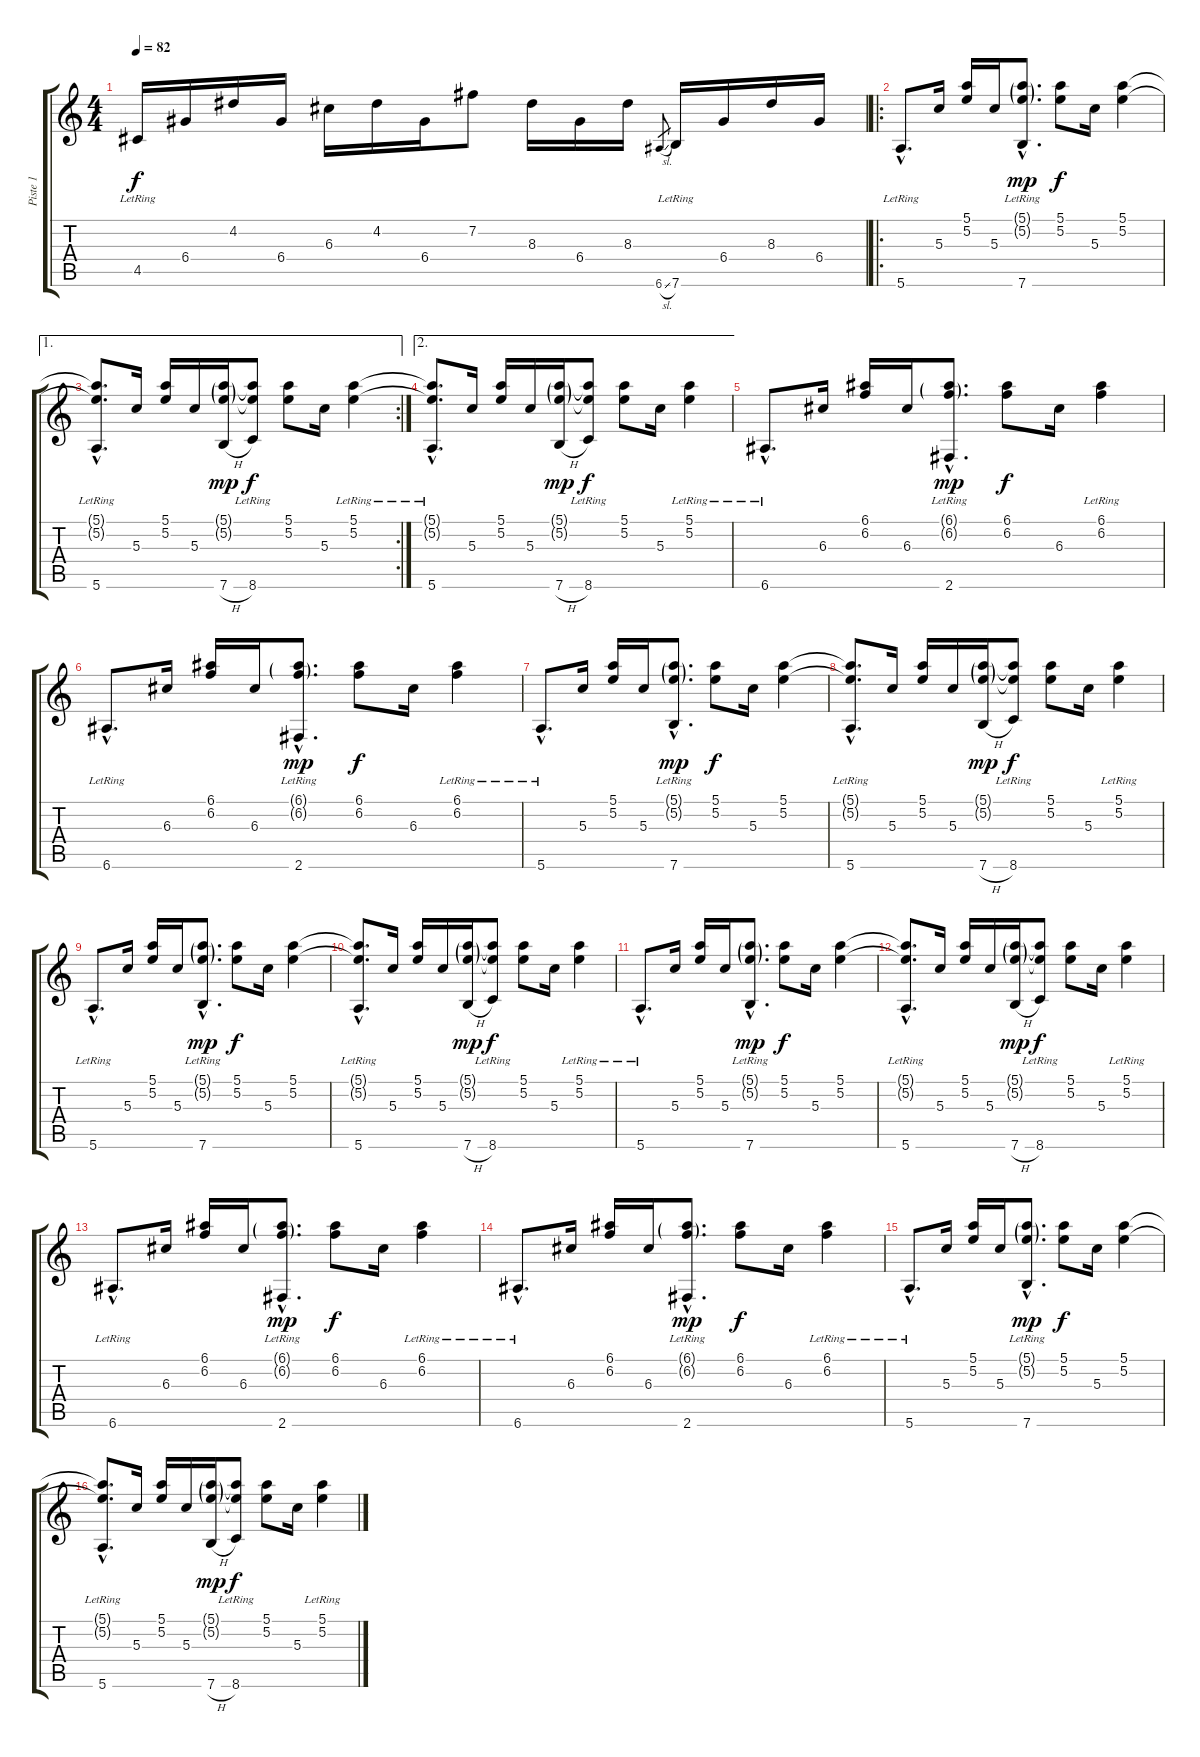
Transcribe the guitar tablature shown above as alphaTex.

\track ("Piste 1" "Piste 1") {instrument acousticguitarsteel}
\staff {score tabs}
\tuning (E4 B3 G3 D3 A2 E2) {hide}
\ts (4 4)
\tempo 82
\clef g2
\ks c
4.5{lr}.16{dy f} 6.4.16 4.2.16 6.4.16 6.3.16 4.2.16 6.4.16 7.2.8 8.3.16 6.4.16 8.3.16 6.6{sl}.8{gr} 7.6{lr}.16 6.4.16 8.3.16 6.4.16 |
\ro
5.6{hac lr}.8{d} 5.3.16 (5.1 5.2).16 5.3.16 (5.1{g hac} 5.2{g hac} 7.6{hac lr}).8{d dy mp} (5.1 5.2).8{dy f} 5.3.16 (5.1 5.2).4 |
\ae 1
\rc 2
(5.1{hac t} 5.2{hac t} 5.6{hac lr}).8{d} 5.3.16 (5.1 5.2).16 5.3.16 (5.1{g} 5.2{g} 7.6{h}).16{dy mp} (5.1{t} 5.2{t} 8.6{lr}).8{dy f} (5.1 5.2).8 5.3.16 (5.1{lr} 5.2{lr}).4 |
\ae 2
(5.1{hac t} 5.2{hac t} 5.6{hac lr}).8{d} 5.3.16 (5.1 5.2).16 5.3.16 (5.1{g} 5.2{g} 7.6{h}).16{dy mp} (5.1{t} 5.2{t} 8.6{lr}).8{dy f} (5.1 5.2).8 5.3.16 (5.1{lr} 5.2{lr}).4 |
6.6{hac lr}.8{d} 6.3.16 (6.1 6.2).16 6.3.16 (6.1{g hac} 6.2{g hac} 2.6{hac lr}).8{d dy mp} (6.1 6.2).8{dy f} 6.3.16 (6.1{lr} 6.2{lr}).4 |
6.6{hac lr}.8{d} 6.3.16 (6.1 6.2).16 6.3.16 (6.1{g hac} 6.2{g hac} 2.6{hac lr}).8{d dy mp} (6.1 6.2).8{dy f} 6.3.16 (6.1{lr} 6.2{lr}).4 |
5.6{hac lr}.8{d} 5.3.16 (5.1 5.2).16 5.3.16 (5.1{g hac} 5.2{g hac} 7.6{hac lr}).8{d dy mp} (5.1 5.2).8{dy f} 5.3.16 (5.1 5.2).4 |
(5.1{hac t} 5.2{hac t} 5.6{hac lr}).8{d} 5.3.16 (5.1 5.2).16 5.3.16 (5.1{g} 5.2{g} 7.6{h}).16{dy mp} (5.1{t} 5.2{t} 8.6{lr}).8{dy f} (5.1 5.2).8 5.3.16 (5.1{lr} 5.2{lr}).4 |
5.6{hac lr}.8{d} 5.3.16 (5.1 5.2).16 5.3.16 (5.1{g hac} 5.2{g hac} 7.6{hac lr}).8{d dy mp} (5.1 5.2).8{dy f} 5.3.16 (5.1 5.2).4 |
(5.1{hac t} 5.2{hac t} 5.6{hac lr}).8{d} 5.3.16 (5.1 5.2).16 5.3.16 (5.1{g} 5.2{g} 7.6{h}).16{dy mp} (5.1{t} 5.2{t} 8.6{lr}).8{dy f} (5.1 5.2).8 5.3.16 (5.1{lr} 5.2{lr}).4 |
5.6{hac lr}.8{d} 5.3.16 (5.1 5.2).16 5.3.16 (5.1{g hac} 5.2{g hac} 7.6{hac lr}).8{d dy mp} (5.1 5.2).8{dy f} 5.3.16 (5.1 5.2).4 |
(5.1{hac t} 5.2{hac t} 5.6{hac lr}).8{d} 5.3.16 (5.1 5.2).16 5.3.16 (5.1{g} 5.2{g} 7.6{h}).16{dy mp} (5.1{t} 5.2{t} 8.6{lr}).8{dy f} (5.1 5.2).8 5.3.16 (5.1{lr} 5.2{lr}).4 |
6.6{hac lr}.8{d} 6.3.16 (6.1 6.2).16 6.3.16 (6.1{g hac} 6.2{g hac} 2.6{hac lr}).8{d dy mp} (6.1 6.2).8{dy f} 6.3.16 (6.1{lr} 6.2{lr}).4 |
6.6{hac lr}.8{d} 6.3.16 (6.1 6.2).16 6.3.16 (6.1{g hac} 6.2{g hac} 2.6{hac lr}).8{d dy mp} (6.1 6.2).8{dy f} 6.3.16 (6.1{lr} 6.2{lr}).4 |
5.6{hac lr}.8{d} 5.3.16 (5.1 5.2).16 5.3.16 (5.1{g hac} 5.2{g hac} 7.6{hac lr}).8{d dy mp} (5.1 5.2).8{dy f} 5.3.16 (5.1 5.2).4 |
(5.1{hac t} 5.2{hac t} 5.6{hac lr}).8{d} 5.3.16 (5.1 5.2).16 5.3.16 (5.1{g} 5.2{g} 7.6{h}).16{dy mp} (5.1{t} 5.2{t} 8.6{lr}).8{dy f} (5.1 5.2).8 5.3.16 (5.1{lr} 5.2{lr}).4
